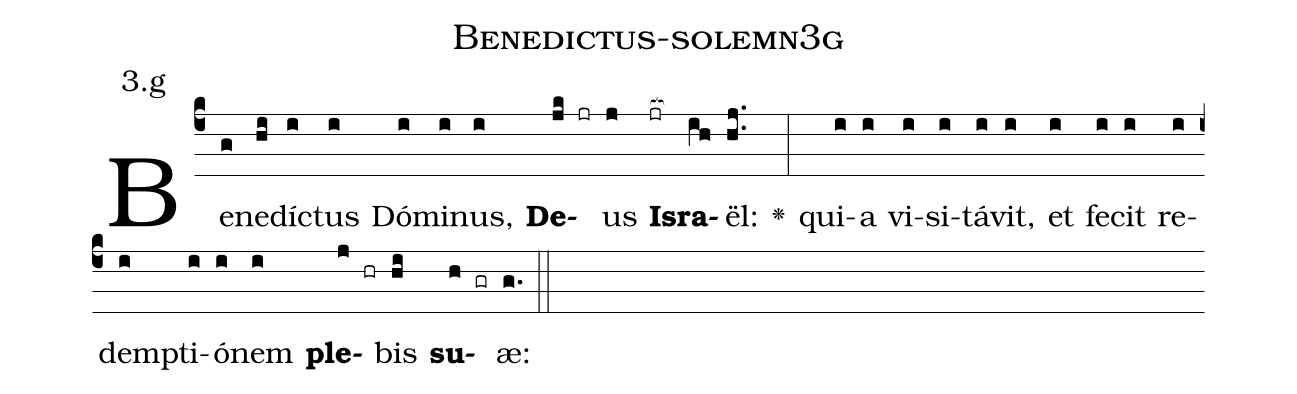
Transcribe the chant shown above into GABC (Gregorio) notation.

name: Benedictus-solemn3g;
annotation: 3.g;
%%
(c4)Be(g)ne(hi)dí(i)ctus(i) Dó(i)mi(i)nus,(i) <b>De</b>(jk jr)us(j) <b>Is</b>(jr[ocb:1{])<b>ra</b>(ih[ocb:0}])ël:(hj..) <v>\greheightstar</v>(:) qui(i)a(i) vi(i)si(i)tá(i)vit,(i) et(i) fe(i)cit(i) re(i)dem(i)pti(i)ó(i)nem(i) <b>ple</b>(j hr)bis(hi) <b>su</b>(h gr)æ:(g.) (::)


%E(i) u(i) o(j) u(hi) a(h) e.(g.) (::)
